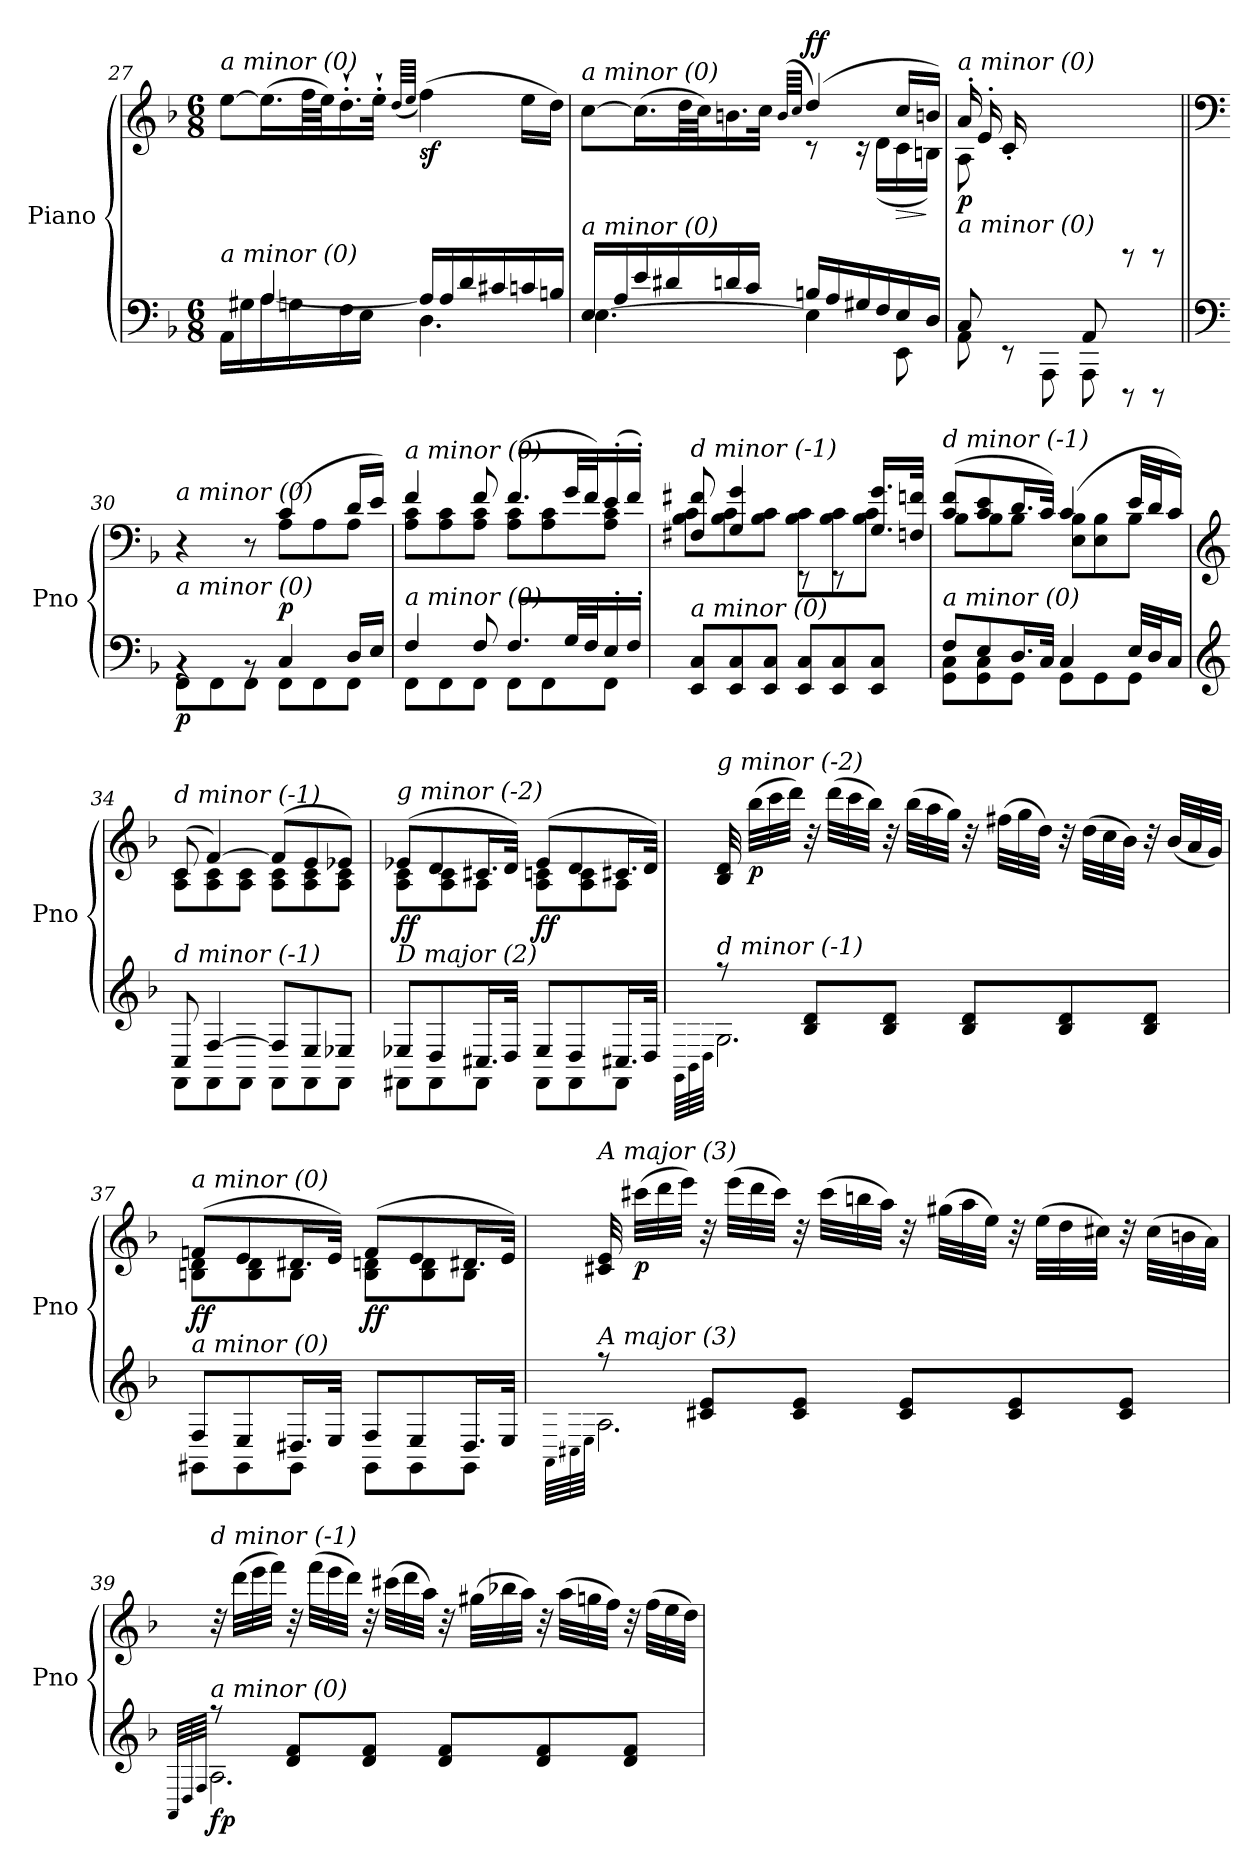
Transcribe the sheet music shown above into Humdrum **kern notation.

**kern	**kern	**dynam
*part1	*part1	*part1
*staff2	*staff1	*staff1/2
*I"Piano	*	*
*I'Pno	*	*
!!LO:LB:g=z
*clefF4	*clefG2	*
*k[b-]	*k[b-]	*
*M6/8	*M6/8	*
=27	=27	=27
*^	*^	*
!	!	!LO:TX:i:t=a minor (0)	!	!
!LO:TX:i:t=a minor (0)	!	!	!	!
16AA\LL	8ryy	[8ee\L	8ryy	.
16G#X\	.	.	.	.
16A\	[4A/	(16.ee\L]	2ryy	.
16Gn\	.	.	.	.
.	.	64ff\LL	.	.
.	.	64ee\JJ)	.	.
16F\	.	16.dd`'\	.	.
16E\JJ	.	.	.	.
.	.	32ee`'\JJk	.	.
.	.	(64qdd/LLLL	.	.
.	.	64qee/JJJJ	.	.
!	!	!	!	!LO:DY:b
4.D\	16A/LL]	(4ff\)	.	sf
.	16A/	.	.	.
.	16d/	.	.	.
.	16c#X/	.	.	.
.	16cn/	16ee\LL	8ryy	.
.	16Bn/JJ	16dd\JJ)	.	.
=28	=28	=28	=28	=28
*	*^	*	*	*
!	!	!	!LO:TX:i:t=a minor (0)	!	!
!LO:TX:i:t=a minor (0)	!	!	!	!	!
4.ryy	16E/LL	[4.E\	[8cc\L	4.ryy	.
.	16A/	.	.	.	.
!	!	!	!	!	!LO:DY:a
.	16e/	.	(>16.cc\L]	.	other-dynamics
.	16d#X/	.	.	.	.
.	.	.	64dd\LL	.	.
.	.	.	64cc\JJ)	.	.
.	16dn/	.	16.bn\	.	.
.	16c/JJ	.	.	.	.
.	.	.	32cc\JJk	.	.
.	.	.	(64qb/LLLL	.	.
.	.	.	64qcc/JJJJ	.	.
!	!	!	!	!	!LO:DY:a
4.ryy	16Bn/LL	4E\]	(4dd/)	8r	ff
.	16A/	.	.	.	.
.	16G#X/	.	.	16r	.
.	16F/	.	.	(16d\LL	.
!	!	!	!	!	!LO:HP:b
.	16E/	8EE\	16cc/LL	16c\	>
.	16D/JJ	.	16bn/JJ)	16Bn\JJ)	]
=29	=29	=29	=29	=29	=29
*	*	*^	*	*^	*
!	!	!	!	!LO:TX:i:t=a minor (0)	!	!	!
!LO:TX:i:t=a minor (0)	!	!	!	!	!	!	!
!	!	!	!	!	!	!	!LO:DY:b
8.ryy	8ryy	8C/	8AA\	(>16a'/LL	8A\	8ryy	p
.	.	.	.	16e'/	.	.	.
.	2ryy	8r	2ryy	16c'/	2ryy	2ryy	.
16A'/	.	.	.	4ryy	.	.	.
16E'/	.	8AAA\	.	.	.	.	.
16C'/JJ)	.	.	.	.	.	.	.
8AA/	.	8AAA\	.	.	.	.	.
.	.	.	.	16ryy	.	.	.
4ryy	.	8rDDD	.	8rDDD	.	.	.
.	8ryy	8rDDD	8ryy	8rDDD	8ryy	8ryy	.
*v	*v	*v	*v	*	*	*	*
*	*v	*v	*v	*
!!LO:LB:g=z
=30||	=30||	=30||
*clefF4	*clefF4	*
*^	*^	*
*	*^	*	*^	*
*	*	*^	*	*	*	*
!	!	!	!	!LO:TX:i:t=a minor (0)	!	!	!
!LO:TX:i:t=a minor (0)	!	!	!	!	!	!	!
!	!	!	!	!	!	!	!LO:DY:b=2
*	*	*v	*v	*	*	*	*
*	*	*	*	*v	*v	*
4.ryy	4rBB	8FF\L	4r	4.ryy	p
.	.	8FF\	.	.	.
.	8rBB	8FF\J	8r	.	.
!	!	!	!	!	!LO:DY:a=2
4.ryy	4C/	8FF\L	(4c/	8A\L	p
.	.	8FF\	.	8A\	.
.	16D/LL	8FF\J	16d/LL	8A\J	.
.	16E/JJ	.	16e/JJ)	.	.
*	*v	*v	*	*	*
=31	=31	=31	=31	=31
!	!	!LO:TX:i:t=a minor (0)	!	!
!LO:TX:i:t=a minor (0)	!	!	!	!
4F/	8FF\L	4f/	8A\ 8c\L	.
.	8FF\	.	8A\ 8c\	.
8F/	8FF\J	8f/	8A\ 8c\J	.
8.F/L	8FF\L	(>8.f/L	8A\ 8c\L	.
.	8FF\	.	8A\ 8c\	.
32G/LL	.	32g/LL	.	.
32F/J	.	32f/J)	.	.
16E'/	8FF\J	(>16e'/	8A\ 8c\J	.
16F'/JJ	.	16f'/JJ)	.	.
*v	*v	*	*	*
=32	=32	=32	=32
!	!LO:TX:i:t=d minor (-1)	!	!
!LO:TX:i:t=a minor (0)	!	!	!
!	!	!	!LO:DY:b
8EE/ 8C/L	8F#X/ 8f#X/	8B-\ 8c\L	other-dynamics
8EE/ 8C/	4G/ 4g/	8B-\ 8c\	.
8EE/ 8C/J	.	8B-\ 8c\J	.
8EE/ 8C/L	8rEE	8B-\ 8c\L	.
8EE/ 8C/	8rEE	8B-\ 8c\	.
8EE/ 8C/J	16.G/ 16.g/LL	8B-\ 8c\J	.
.	32Fn/ 32fn/JJk	.	.
!!LO:PB:g=z	!!
=33	=33	=33	=33
*^	*	*	*
!	!	!LO:TX:i:t=d minor (-1)	!	!
!LO:TX:i:t=a minor (0)	!	!	!	!
8F/L	8GG\ 8C\L	(8c/ 8f/L	8B-\L	.
8E/	8GG\ 8C\	8c/ 8e/	8B-\	.
16.D/L	8GG\J	16.d/L	8B-\J	.
32C/JJk	.	32c/JJk)	.	.
4C/	8GG\L	(4c/	8E\ 8B-\L	.
.	8GG\	.	8E\ 8B-\	.
32E/LLL	8GG\J	32e/LLL	8B-\J	.
32D/J	.	32d/J	.	.
16C/JJ	.	16c/JJ)	.	.
=34	=34	=34	=34	=34
*clefG2	*	*clefG2	*	*
!	!	!LO:TX:i:t=d minor (-1)	!	!
!LO:TX:i:t=d minor (-1)	!	!	!	!
!	!	!	!	!LO:DY:b
8C/	8FF\L	(>8c/	8A\ 8c\L	other-dynamics
[4F/	8FF\	[4f/)	8A\ 8c\	.
.	8FF\J	.	8A\ 8c\J	.
8F/L]	8FF\L	(>8f/L]	8A\ 8c\L	.
8E/	8FF\	8e/	8A\ 8c\	.
8E-X/J	8FF\J	8e-X/J)	8A\ 8c\J	.
=35	=35	=35	=35	=35
!	!	!LO:TX:i:t=g minor (-2)	!	!
!LO:TX:i:t=D major (2)	!	!	!	!
!	!	!	!	!LO:DY:b
8E-X/L	8FF#X\L	(8e-X/L	8A\ 8c\L	ff
8D/	8FF#\	8d/	8A\ 8c\	.
16.C#X/L	8FF#\J	16.c#X/L	8A\J	.
32D/JJk	.	32d/JJk)	.	.
!	!	!	!	!LO:DY:b
8E-/L	8FF#\L	(8e-/L	8A\ 8cn\L	ff
8D/	8FF#\	8d/	8A\ 8c\	.
16.C#X/L	8FF#\J	16.c#X/L	8A\J	.
32D/JJk	.	32d/JJk)	.	.
*	*	*v	*v	*
!!LO:LB:g=z
=36	=36	=36	=36
.	64qGG\LLLL	.	.
.	64qBB-\	.	.
.	64qD\JJJJ	.	.
!	!	!LO:TX:i:t=g minor (-2)	!
!LO:TX:i:t=d minor (-1)	!	!	!
!	!	!	!LO:DY:b=2
!	!	!	!LO:DY:n=1:b
8rff	2.G\	32B-/ 32d/	fp f
!	!	!	!LO:DY:n=2:b
.	.	(32bb-\LLL	p
.	.	32ccc\	.
.	.	32ddd\JJJ)	.
8B-/ 8d/L	.	32r	.
.	.	(32ddd\LLL	.
.	.	32ccc\	.
.	.	32bb-\JJJ)	.
8B-/ 8d/J	.	32r	.
.	.	(32bb-\LLL	.
.	.	32aa\	.
.	.	32gg\JJJ)	.
8B-/ 8d/L	.	32r	.
.	.	(32ff#X\LLL	.
.	.	32gg\	.
.	.	32dd\JJJ)	.
8B-/ 8d/	.	32r	.
.	.	(32dd\LLL	.
.	.	32cc\	.
.	.	32b-\JJJ)	.
8B-/ 8d/J	.	32r	.
.	.	(32b-/LLL	.
.	.	32a/	.
.	.	32g/JJJ)	.
=37	=37	=37	=37
*	*	*^	*
!	!	!LO:TX:i:t=a minor (0)	!	!
!LO:TX:i:t=a minor (0)	!	!	!	!
!	!	!	!	!LO:DY:b
8F/L	8GG#X\L	(8fn/L	8Bn\ 8d\L	ff
8E/	8GG#\	8e/	8B\ 8d\	.
16.D#X/L	8GG#\J	16.d#X/L	8B\J	.
32E/JJk	.	32e/JJk)	.	.
!	!	!	!	!LO:DY:b
8F/L	8GG#\L	(8f/L	8B\ 8dn\L	ff
8E/	8GG#\	8e/	8B\ 8d\	.
16.D#/L	8GG#\J	16.d#X/L	8B\J	.
32E/JJk	.	32e/JJk)	.	.
*	*	*v	*v	*
!!LO:LB:g=z
=38	=38	=38	=38
.	64qAA\LLLL	.	.
.	64qC#X\	.	.
.	64qE\JJJJ	.	.
!	!	!LO:TX:i:t=A major (3)	!
!LO:TX:i:t=A major (3)	!	!	!
!	!	!	!LO:DY:b=2
!	!	!	!LO:DY:n=1:b
8rff	2.A\	32c#X/ 32e/	fp f
!	!	!	!LO:DY:n=2:b
.	.	(32ccc#X\LLL	p
.	.	32ddd\	.
.	.	32eee\JJJ)	.
8c#X/ 8e/L	.	32r	.
.	.	(32eee\LLL	.
.	.	32ddd\	.
.	.	32ccc#\JJJ)	.
8c#/ 8e/J	.	32r	.
.	.	(32ccc#\LLL	.
.	.	32bbn\	.
.	.	32aa\JJJ)	.
8c#/ 8e/L	.	32r	.
.	.	(32gg#X\LLL	.
.	.	32aa\	.
.	.	32ee\JJJ)	.
8c#/ 8e/	.	32r	.
.	.	(32ee\LLL	.
.	.	32dd\	.
.	.	32cc#X\JJJ)	.
8c#/ 8e/J	.	32r	.
.	.	(32cc#\LLL	.
.	.	32bn\	.
.	.	32a\JJJ)	.
!!LO:LB:g=z
=39	=39	=39	=39
.	64qAA/LLLL	.	.
.	64qD/	.	.
.	64qF/JJJJ	.	.
!	!	!LO:TX:i:t=d minor (-1)	!
!LO:TX:i:t=a minor (0)	!	!	!
!	!	!	!LO:DY:b=2
8rff	2.A\	32r	fp
.	.	(32ddd\LLL	.
.	.	32eee\	.
.	.	32fff\JJJ)	.
8d/ 8f/L	.	32r	.
.	.	(32fff\LLL	.
.	.	32eee\	.
.	.	32ddd\JJJ)	.
8d/ 8f/J	.	32r	.
.	.	(32ccc#X\LLL	.
.	.	32ddd\	.
.	.	32aa\JJJ)	.
8d/ 8f/L	.	32r	.
.	.	(32gg#X\LLL	.
.	.	32bb-X\	.
.	.	32aa\JJJ)	.
8d/ 8f/	.	32r	.
.	.	(32aa\LLL	.
.	.	32ggn\	.
.	.	32ff\JJJ)	.
8d/ 8f/J	.	32r	.
.	.	(32ff\LLL	.
.	.	32ee\	.
.	.	32dd\JJJ)	.
*v	*v	*	*
=	=	=
*-	*-	*-
